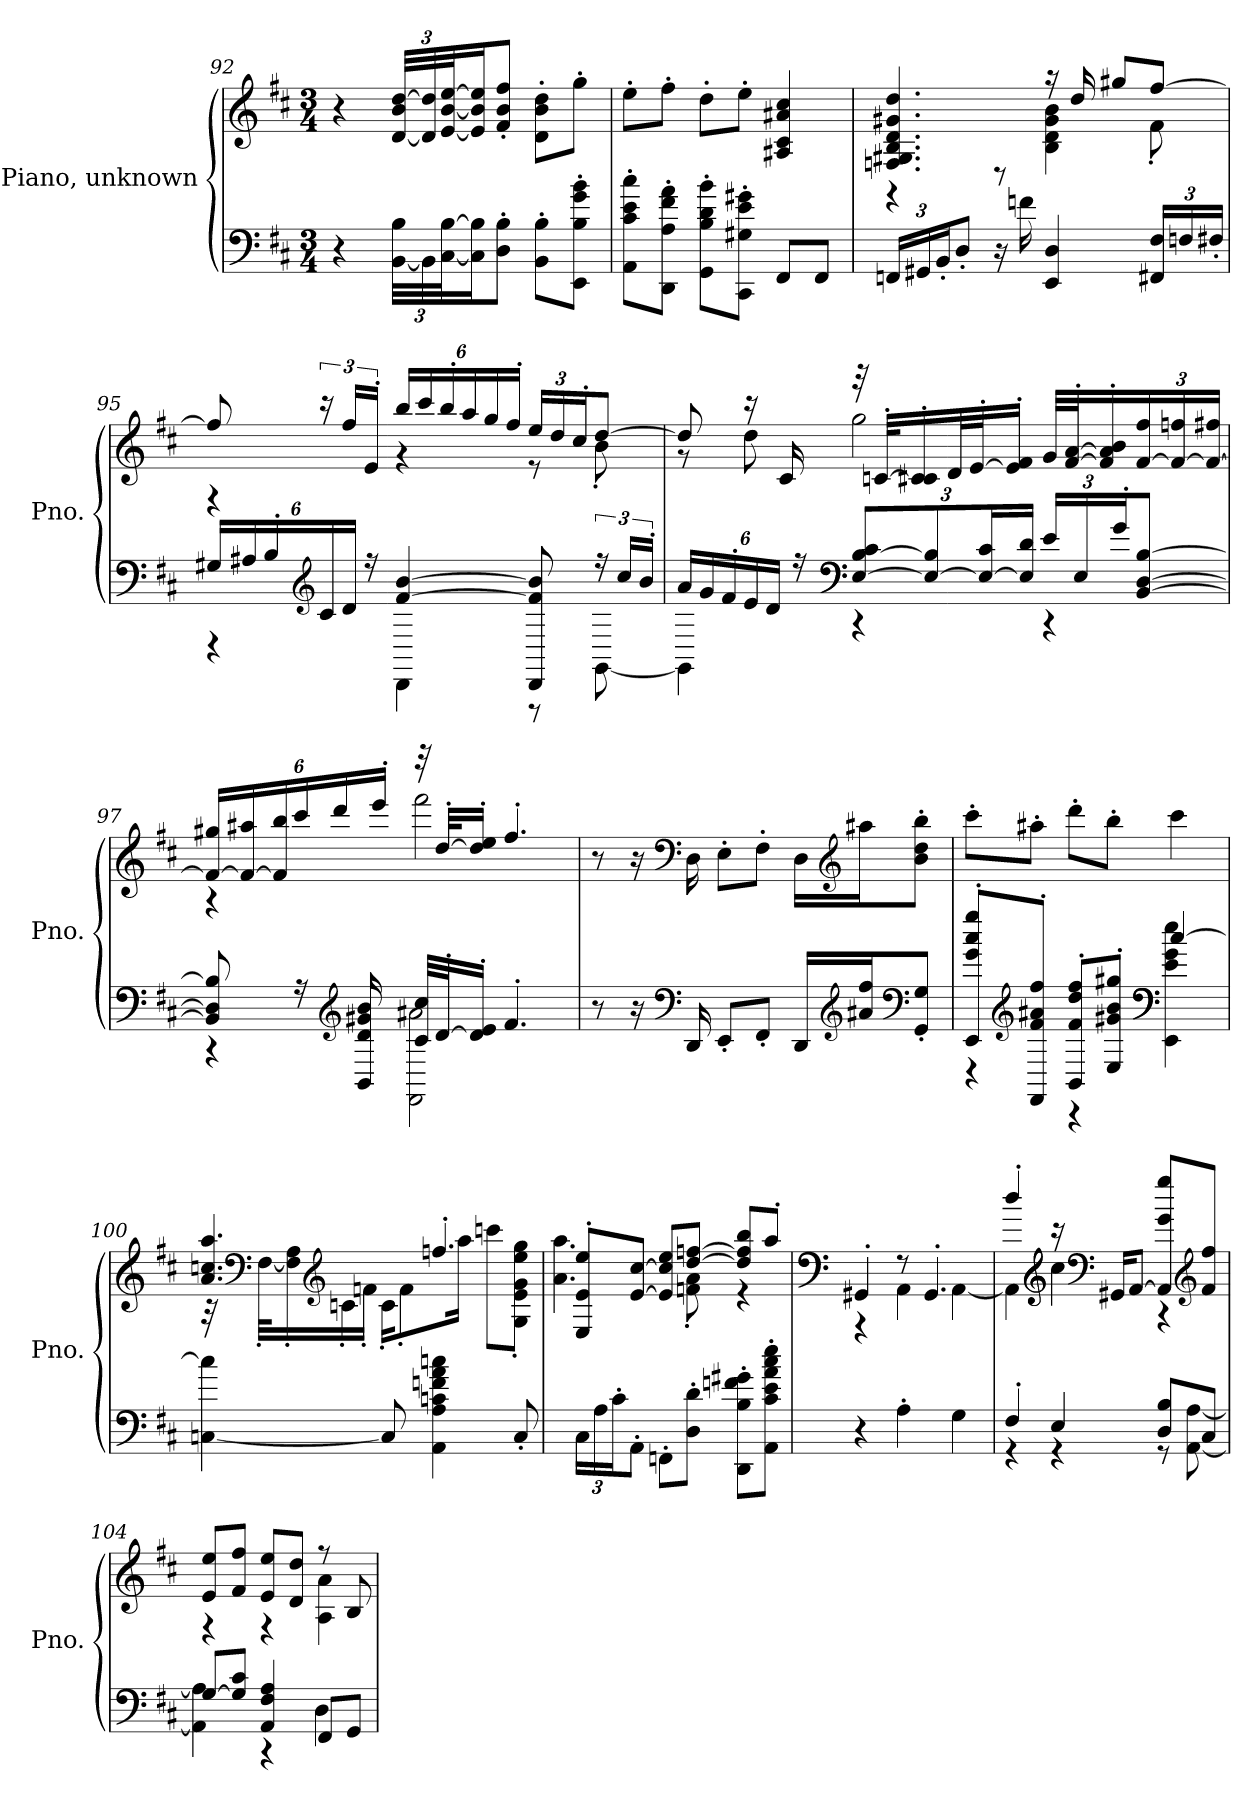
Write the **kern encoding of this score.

**kern	**kern
*part1	*part1
*staff2	*staff1
*I"Piano, unknown	*
*I'Pno.	*
*clefF4	*clefG2
*k[f#c#]	*k[f#c#]
*M3/4	*M3/4
=92	=92
4r	4r
*Xbrackettup	*Xbrackettup
[48BB\ 48B\LLL	[48d/ 48b/ [48dd/LLL
48BB\]	48d/] 48dd/]
[48C#\ [48B\J	[48e/ [48b/ [48ee/J
16C#\] 16B\]J	16e/] 16b/] 16ee/]J
8D\' 8B\'J	8f#/' 8b/' 8ff#/'J
8BB\' 8B\'L	8d\' 8b\' 8dd\'L
8EE\' 8B\' 8g\' 8b\'J	8gg'\J
=93	=93
8AA\' 8c#\' 8e\' 8cc#\'L	8ee'\L
8DD\' 8A\' 8f#\' 8a\'J	8ff#'\J
8GG\' 8B\' 8d\' 8b\'L	8dd'\L
8CC#\' 8G#X\' 8e\' 8g#X\'J	8ee'\J
8FF#/L	4A#X/ 4c#/ 4a#X/ 4cc#/
8FF#/J	.
!!LO:LB:g=z
=94	=94
*	*^
24FFn/LL	4.Fn/ 4.G#X/ 4.B/ 4.d/ 4.g#X/ 4.dd/	4r
24GG#X/	.	.
24BB'/J	.	.
8D'/J	.	.
16r	.	8r
16fn\	.	.
4EE/ 4D/	16r	4B\ 4d\ 4g#\ 4b\
.	16dd/	.
.	8gg#X/L	.
24FF#X/ 24F#/LL	[8ff#/J	8f#'\
24Fn/	.	.
24F#X'/JJ	.	.
=95	=95	=95
*^	*	*
24G#X/LL	4r	8ff#/]	4r
24A#X/	.	.	.
24B'/	.	.	.
*clefG2	*	*	*
*brackettup	*	*brackettup	*
24c#/	.	24r	.
24d/JJ	.	24ff#/LL	.
24r	.	24e'/JJ	.
*	*	*Xbrackettup	*
[4f#/ [4b/	4DD\	24bb/LL	4r
.	.	24ccc#/	.
.	.	24bb'/	.
.	.	24aa/	.
.	.	24gg/	.
.	.	24ff#'/JJ	.
8DD/ 8f#/] 8b/]	8r	24ee/LL	8r
.	.	24dd/	.
.	.	24cc#'/J	.
24r	[8GG\	[8dd/J	8b'\
24cc#/LL	.	.	.
24b'/JJ	.	.	.
!!LO:LB:g=z	!!
=96	=96	=96	=96
*Xbrackettup	*	*	*
24a/LL	4GG\]	8dd/]	8r
24g/	.	.	.
24f#'/	.	.	.
*brackettup	*	*	*
24e/	.	16r	8dd\
24d/JJ	.	.	.
.	.	16c#/	.
24r	.	.	.
*clefF4	*	*	*
*Xbrackettup	*	*	*
[12E/ [12B/ 12c#/L	4r	32r	2gg\
.	.	[32cn'/KLL	.
.	.	16c/]' 16c#X/'	.
12E/_ 12B/]	.	.	.
.	.	32d/L	.
.	.	[32e'/J	.
24E/_ 24c#/L	.	.	.
.	.	16e/]' 16f#/'JJ	.
24E/] 24d/JJ	.	.	.
24e/LL	4r	32g/LLL	.
.	.	[32f#/' [32a/'J	.
24E/	.	.	.
.	.	16f#/]' 16a/]' 16b/'	.
24g'/J	.	.	.
[8BB/ [8D/ [8B/J	.	[24f#/ 24ff#/	.
.	.	24f#/_ 24ffn/	.
.	.	24f#/_ 24ff#X/JJ	.
=97	=97	=97	=97
8BB/] 8D/] 8B/]	4r	24f#/_ 24gg#X/LL	4r
.	.	24f#/_ 24aa#X/	.
.	.	24f#/] 24bb/	.
16r	.	24ccc#/	.
.	.	24ddd/	.
*clefG2	*	*	*
16BB/ 16d/ 16g#X/ 16b/	.	.	.
.	.	24eee'/JJ	.
32c#/ 32cc#/LLL	2FF#\ 2a#X\	32r	2fff#\
[32d'/J	.	[32dd'/KLL	.
16d/]' 16e/'JJ	.	16dd/]' 16ee/'JJ	.
4.f#'/	.	4.ff#'/	.
*v	*v	*	*
*	*v	*v
!!LO:PB:g=z
=98	=98
8r	8r
16r	16r
*clefF4	*clefF4
16DD/	16D\
8EE'/L	8E'\L
8FF#'/J	8F#'\J
16DD/LL	16D\LL
*clefG2	*clefG2
16a#X/ 16ff#/J	16aa#X\J
*clefF4	*
8GG/' 8G/'J	8b\' 8dd\' 8bb\'J
=99	=99
*^	*
8EE/' 8g/' 8cc#/' 8gg/'L	4r	8ccc#'\L
*clefG2	*	*
8FF#/' 8f#/' 8a#X/' 8ff#/'J	.	8aa#X'\J
8BB/' 8f#/' 8dd/' 8ff#/'L	4r	8ddd'\L
8E/' 8g#X/' 8b/' 8gg#X/'J	.	8bb'\J
*clefF4	*	*
[4cc#/	4EE\ 4e\ 4g#\ 4ee\	4ccc#\
*v	*v	*
!!LO:LB:g=z
=100	=100
*	*^
[4Cn\ 4cc#\]	4.a/ 4.ccn/ 4.aa/	32r
*	*clefF4	*
.	.	[32F#'\KLL
.	.	16F#\]' 16A\'
*	*clefG2	*
.	.	16cn'\
.	.	16fn'\JJ
8C/]	.	16c'\KL
.	.	8f'\
4AA\ 4A\ 4cn\ 4fn\ 4a\ 4ccn\	4.ffn'/	.
.	.	16aa\Jk
.	.	8cccn\L
8C'/	.	8G\' 8e\' 8g\' 8ee\' 8gg\'J
=101	=101	=101
24C#\LL	8E/' 8e/' 8ee/'L	4.a\ 4.aa\
24A\	.	.
24c#'\J	.	.
8AA'\J	[8e/ [8cc#/J	.
8FFn'\L	8e/] 8cc#/] 8ee/L	.
8D\' 8d\'J	[8dd/ [8ffn/J	8fn\' 8a\'
8DD\' 8B\' 8fn\' 8g#X\'L	8dd/] 8ff/] 8bb/L	4r
8AA\' 8c#\' 8e\' 8a\' 8cc#\' 8ee\'J	8aa'/J	.
=102	=102	=102
*	*clefF4	*
4r	4GG#X'/	4r
4A'\	8r	4AA\
.	4.GG#'/	.
4G\	.	[4AA\
!!LO:LB:g=z	!!
=103	=103	=103
*^	*	*
4F#'/	4r	4dd'/	4AA\]
*	*	*clefG2	*
4E/	4r	16r	4cc#\
*	*	*clefF4	*
.	.	16GG#X/KL	.
.	.	[8AA/J	.
8D/ 8B/L	8r	8AA/] 8g/ 8gg/L	4r
*	*	*clefG2	*
8C#/J	[8AA\ [8A\	8f#/ 8ff#/J	.
=104	=104	=104	=104
[8G/L	4AA\] 4A\]	8e/ 8ee/L	4r
8G/] 8c#/J	.	8f#/ 8ff#/J	.
4AA/ 4F#/ 4A/	4r	8e/ 8ee/L	4r
.	.	8d/ 8dd/J	.
8FF#/L	4D\	8r	4A\ 4a\
8GG/J	.	8B/	.
*v	*v	*	*
*	*v	*v
=	=
*-	*-
